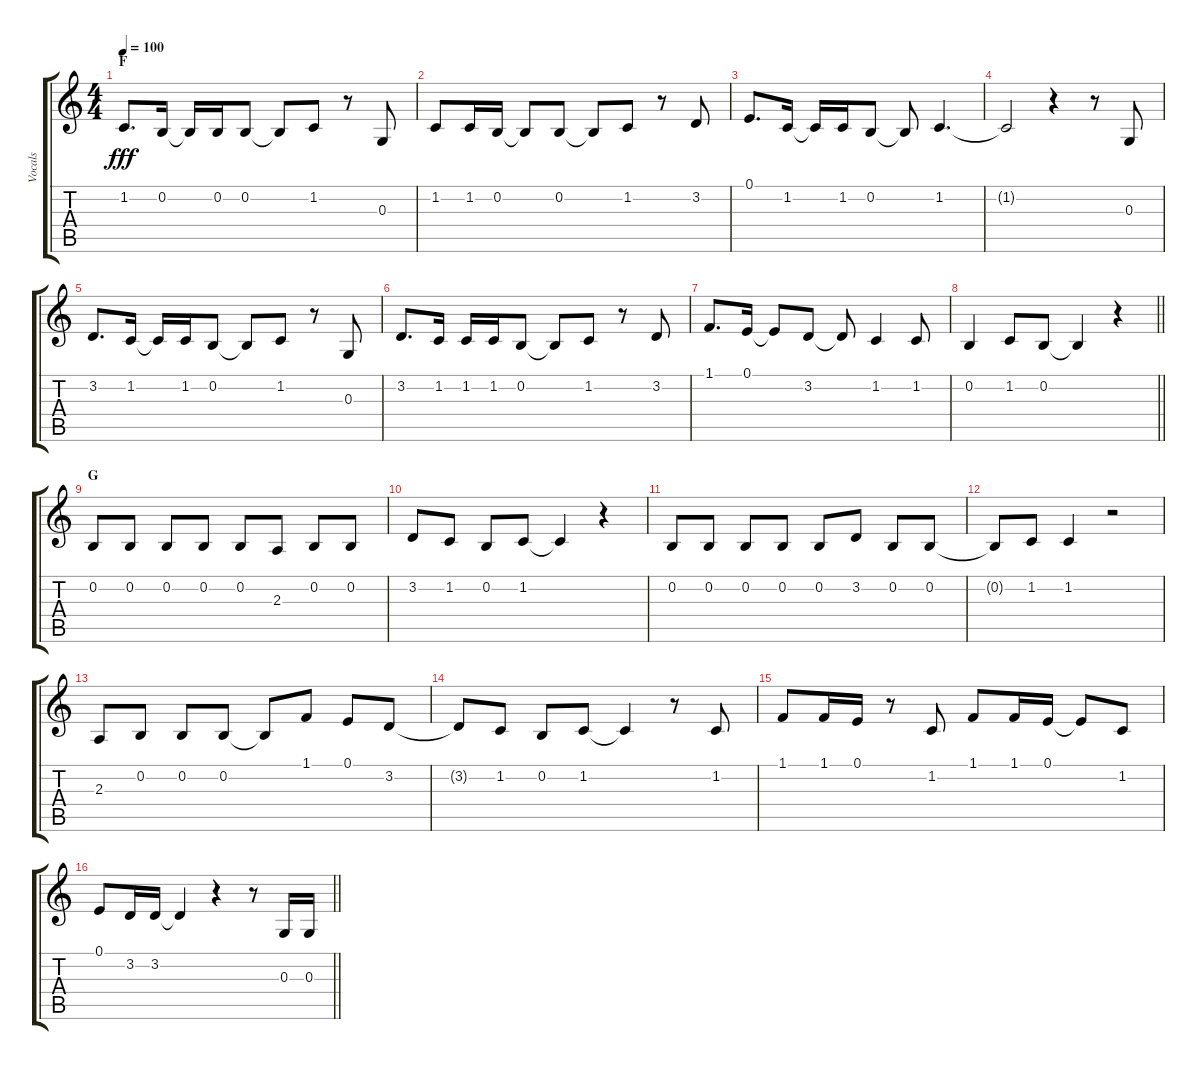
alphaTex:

\track ("Vocals" "Vocals") {instrument voiceoohs}
\staff {score tabs}
\tuning (E4 B3 G3 D3 A2 E2) {hide}
\ts (4 4)
\section ("" "F")
\tempo 100
\clef g2
\ks c
1.2.8{d dy fff} 0.2.16 0.2{t}.16 0.2.16 0.2.8 0.2{t}.8 1.2.8 r.8 0.3.8 |
1.2.8 1.2.16 0.2.16 0.2{t}.8 0.2.8 0.2{t}.8 1.2.8 r.8 3.2.8 |
0.1.8{d} 1.2.16 1.2{t}.16 1.2.16 0.2.8 0.2{t}.8 1.2.4{d} |
1.2{t}.2 r.4 r.8 0.3.8 |
3.2.8{d} 1.2.16 1.2{t}.16 1.2.16 0.2.8 0.2{t}.8 1.2.8 r.8 0.3.8 |
3.2.8{d} 1.2.16 1.2.16 1.2.16 0.2.8 0.2{t}.8 1.2.8 r.8 3.2.8 |
1.1.8{d} 0.1.16 0.1{t}.8 3.2.8 3.2{t}.8 1.2.4 1.2.8 |
\barLineRight lightlight
0.2.4 1.2.8 0.2.8 0.2{t}.4 r.4 |
\section ("" "G")
0.2.8 0.2.8 0.2.8 0.2.8 0.2.8 2.3.8 0.2.8 0.2.8 |
3.2.8 1.2.8 0.2.8 1.2.8 1.2{t}.4 r.4 |
0.2.8 0.2.8 0.2.8 0.2.8 0.2.8 3.2.8 0.2.8 0.2.8 |
0.2{t}.8 1.2.8 1.2.4 r.2 |
2.3.8 0.2.8 0.2.8 0.2.8 0.2{t}.8 1.1.8 0.1.8 3.2.8 |
3.2{t}.8 1.2.8 0.2.8 1.2.8 1.2{t}.4 r.8 1.2.8 |
1.1.8 1.1.16 0.1.16 r.8 1.2.8 1.1.8 1.1.16 0.1.16 0.1{t}.8 1.2.8 |
\barLineRight lightlight
0.1.8 3.2.16 3.2.16 3.2{t}.4 r.4 r.8 0.3.16 0.3.16
